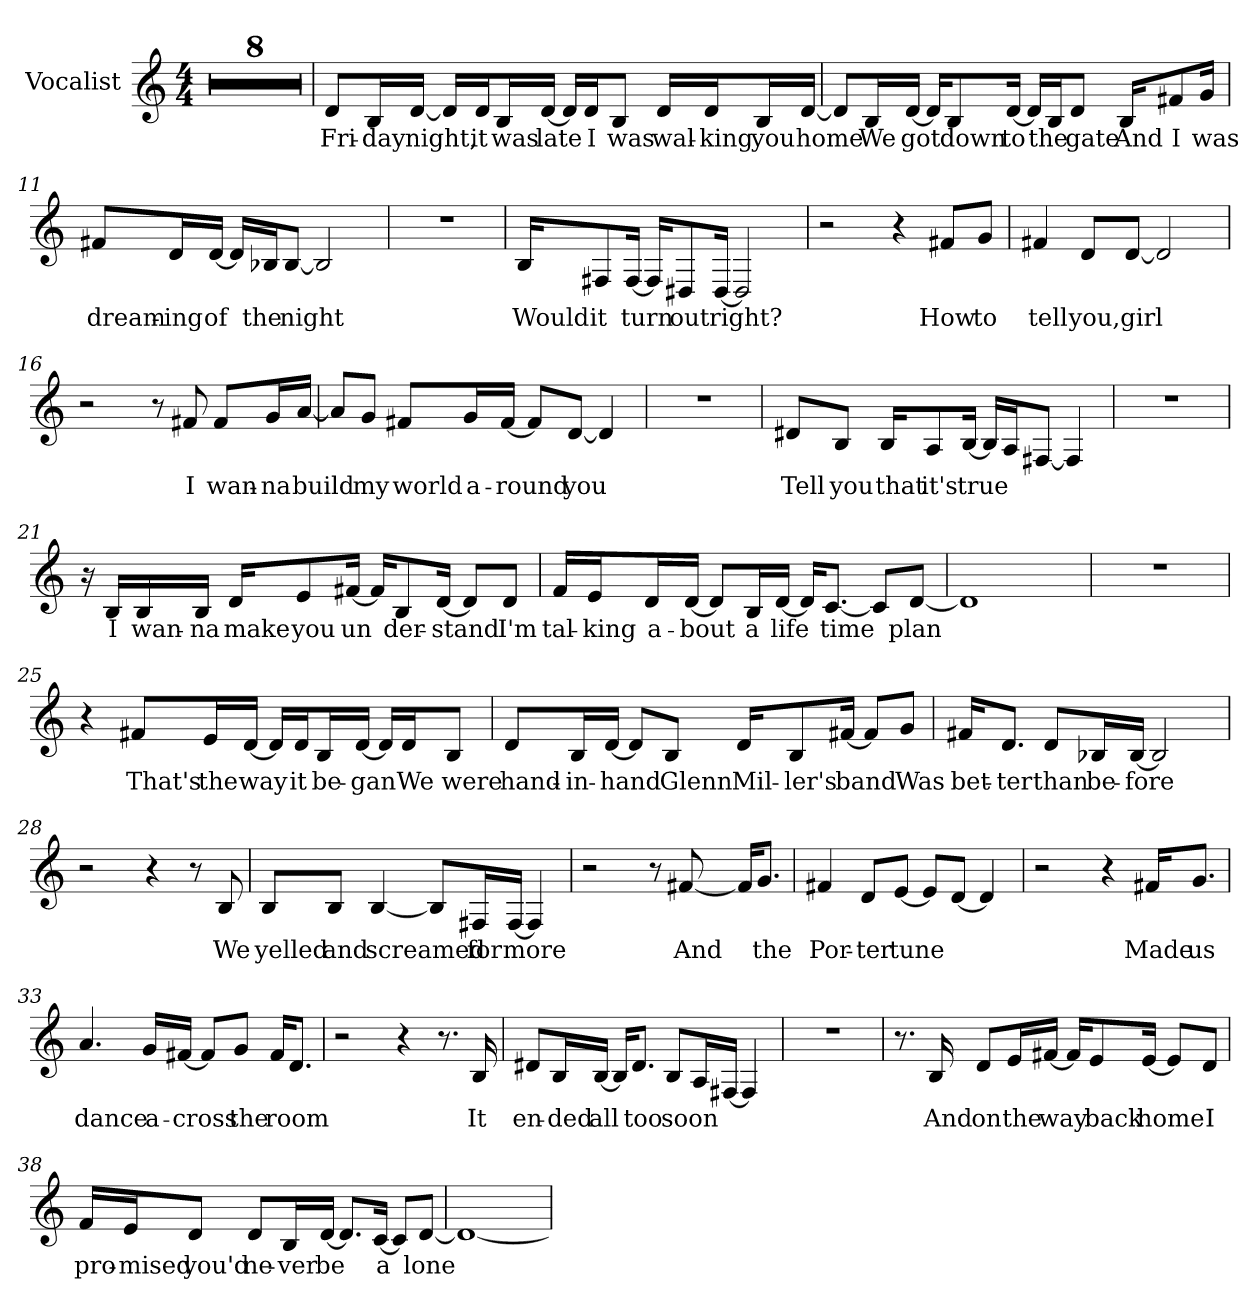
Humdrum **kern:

**kern	**text
*part1	*part1
*staff1	*staff1
*I"Vocalist	*
*clefG2	*
*M4/4	*
=1	=1
*clefG2	*
*M4/4	*
1r	.
=2	=2
1r	.
=3	=3
1r	.
=4	=4
1r	.
=5	=5
1r	.
=6	=6
1r	.
=7	=7
1r	.
=8	=8
1r	.
=9	=9
8d/L	Fri-
16B/L	-day
[16d/JJ	night,
16d/LL]	_
16d/J	it
16B/L	was
[16d/JJ	late
16d/LL]	_
16d/J	I
8B/J	was
16d/LL	wal-
16d/J	-king
16B/L	you
[16d/JJ	home
=10	=10
8d/L]	_
16B/L	We
[16d/JJ	got
16d/KL]	_
8B/	down
[16d/Jk	to
16d/LL]	_
16B/J	the
8d/J	gate
16B/KL	And
8f#X/	I
16g/Jk	was
=11	=11
8f#X/L	dream-
16d/L	-ing
[16d/JJ	of
16d/LL]	_
16B-X/J	the
[8B-/J	night
2B-]	_
=12	=12
1r	.
=13	=13
16B/KL	Would
8F#X/	it
[16F#/Jk	turn
16F#/KL]	_
8D#X/	out
[16D#/Jk	right?
2D#]	_
=14	=14
2r	.
4r	.
8f#X/L	How
8g/J	to
=15	=15
4f#X	tell
8d/L	you,
[8d/J	girl
2d]	_
=16	=16
2r	.
8r	.
8f#X	I
8f#/L	wan-
16g/L	-na
[16a/JJ	build
=17	=17
8a/L]	_
8g/J	my
8f#X/L	world
16g/L	a-
[16f#/JJ	-round
8f#/L]	_
[8d/J	you
4d]	_
=18	=18
1r	.
=19	=19
8d#X/L	Tell
8B/J	you
16B/KL	that
8A/	it's
[16B/Jk	true
16B/LL]	_
16A/J	_
[8F#X/J	_
4F#]	_
=20	=20
1r	.
=21	=21
16r	.
16B/LL	I
16B/	wan-
16B/JJ	-na
16d/KL	make
8e/	you
[16f#X/Jk	un-
16f#/KL]	_
8B/	-der-
[16d/Jk	-stand
8d/L]	_
8d/J	I'm
=22	=22
16f/LL	tal-
16e/J	-king
16d/L	a-
[16d/JJ	-bout
8d/L]	_
16B/L	a
[16d/JJ	life
16d/KL]	_
[8.c/J	time
8c/L]	_
[8d/J	plan
=23	=23
1d]	_
=24	=24
1r	.
=25	=25
4r	.
8f#X/L	That's
16e/L	the
[16d/JJ	way
16d/LL]	_
16d/J	it
16B/L	be-
[16d/JJ	-gan
16d/LL]	_
16d/J	We
8B/J	were
=26	=26
8d/L	hand-
16B/L	-in-
[16d/JJ	-hand
8d/L]	_
8B/J	Glenn
16d/KL	Mil-
8B/	-ler's
[16f#X/Jk	band
8f#/L]	_
8g/J	Was
=27	=27
16f#X/KL	bet-
8.d/J	-ter
8d/L	than
16B-X/L	be-
[16B-/JJ	-fore
2B-]	_
=28	=28
2r	.
4r	.
8r	.
8B	We
=29	=29
8B/L	yelled
8B/J	and
[4B	screamed
8B/L]	_
16F#X/L	for
[16F#/JJ	more
4F#]	_
=30	=30
2r	.
8r	.
[8f#X	And
16f#/KL]	_
8.g/J	the
=31	=31
4f#X	Por-
8d/L	-ter
[8e/J	tune
8e/L]	_
[8d/J	_
4d]	_
=32	=32
2r	.
4r	.
16f#X/KL	Made
8.g/J	us
=33	=33
4.a	dance
16g/LL	a-
[16f#X/JJ	-cross
8f#/L]	_
8g/J	the
16f#/KL	room
8.d/J	_
=34	=34
2r	.
4r	.
8.r	.
16B	It
=35	=35
8d#X/L	en-
16B/L	-ded
[16B/JJ	all
16B/KL]	_
8.d#/J	too
8B/L	soon
16A/L	_
[16F#X/JJ	_
4F#]	_
=36	=36
1r	.
=37	=37
8.r	.
16B	And
8d/L	on
16e/L	the
[16f#X/JJ	way
16f#/KL]	_
8e/	back
[16e/Jk	home
8e/L]	_
8d/J	I
=38	=38
16f/LL	pro-
16e/J	-mised
8d/J	you'd
8d/L	ne-
16B/L	-ver
[16d/JJ	be
8.d/L]	_
[16c/Jk	a-
8c/L]	_
[8d/J	-lone
=39	=39
1d_	_
=	=
*-	*-
